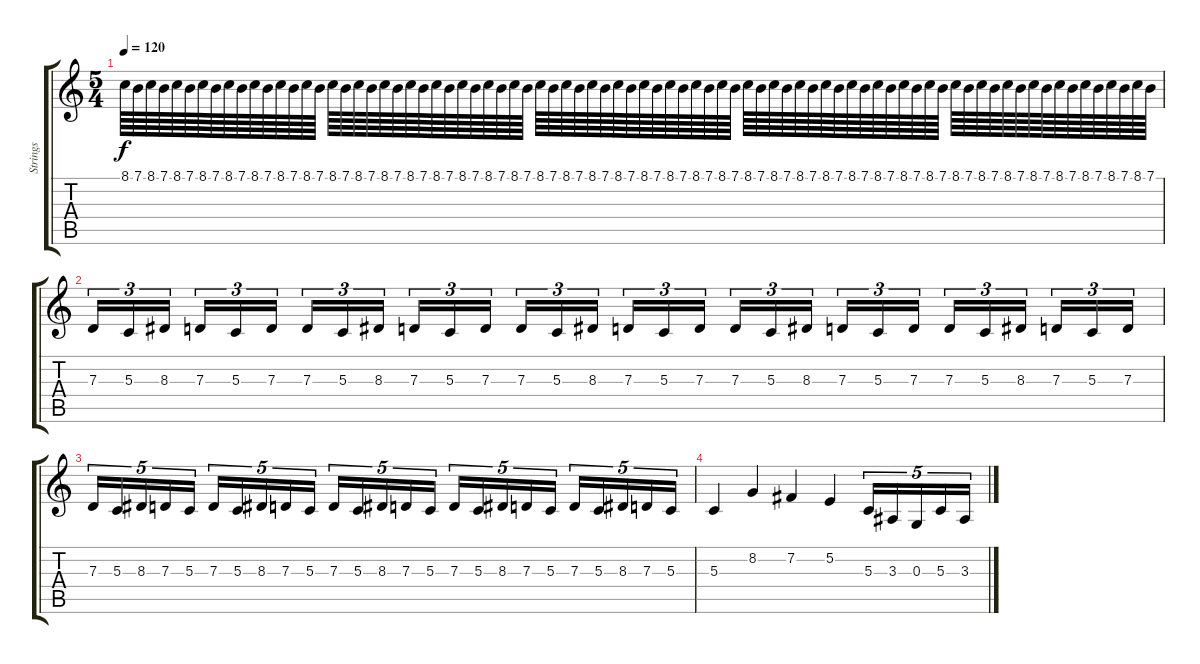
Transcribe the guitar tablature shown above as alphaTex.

\track ("Strings" "Strings") {instrument stringensemble1}
\staff {score tabs}
\tuning (E4 B3 G3 D3 A2 E2) {hide}
\ts (5 4)
\tempo 120
\clef g2
\ks c
8.1.64{dy f} 7.1.64 8.1.64 7.1.64 8.1.64 7.1.64 8.1.64 7.1.64 8.1.64 7.1.64 8.1.64 7.1.64 8.1.64 7.1.64 8.1.64 7.1.64 8.1.64 7.1.64 8.1.64 7.1.64 8.1.64 7.1.64 8.1.64 7.1.64 8.1.64 7.1.64 8.1.64 7.1.64 8.1.64 7.1.64 8.1.64 7.1.64 8.1.64 7.1.64 8.1.64 7.1.64 8.1.64 7.1.64 8.1.64 7.1.64 8.1.64 7.1.64 8.1.64 7.1.64 8.1.64 7.1.64 8.1.64 7.1.64 8.1.64 7.1.64 8.1.64 7.1.64 8.1.64 7.1.64 8.1.64 7.1.64 8.1.64 7.1.64 8.1.64 7.1.64 8.1.64 7.1.64 8.1.64 7.1.64 8.1.64 7.1.64 8.1.64 7.1.64 8.1.64 7.1.64 8.1.64 7.1.64 8.1.64 7.1.64 8.1.64 7.1.64 8.1.64 7.1.64 8.1.64 7.1.64 |
7.3.16{tu (3 2)} 5.3.16{tu (3 2)} 8.3.16{tu (3 2)} 7.3.16{tu (3 2)} 5.3.16{tu (3 2)} 7.3.16{tu (3 2)} 7.3.16{tu (3 2)} 5.3.16{tu (3 2)} 8.3.16{tu (3 2)} 7.3.16{tu (3 2)} 5.3.16{tu (3 2)} 7.3.16{tu (3 2)} 7.3.16{tu (3 2)} 5.3.16{tu (3 2)} 8.3.16{tu (3 2)} 7.3.16{tu (3 2)} 5.3.16{tu (3 2)} 7.3.16{tu (3 2)} 7.3.16{tu (3 2)} 5.3.16{tu (3 2)} 8.3.16{tu (3 2)} 7.3.16{tu (3 2)} 5.3.16{tu (3 2)} 7.3.16{tu (3 2)} 7.3.16{tu (3 2)} 5.3.16{tu (3 2)} 8.3.16{tu (3 2)} 7.3.16{tu (3 2)} 5.3.16{tu (3 2)} 7.3.16{tu (3 2)} |
7.3.16{tu (5 4)} 5.3.16{tu (5 4)} 8.3.16{tu (5 4)} 7.3.16{tu (5 4)} 5.3.16{tu (5 4)} 7.3.16{tu (5 4)} 5.3.16{tu (5 4)} 8.3.16{tu (5 4)} 7.3.16{tu (5 4)} 5.3.16{tu (5 4)} 7.3.16{tu (5 4)} 5.3.16{tu (5 4)} 8.3.16{tu (5 4)} 7.3.16{tu (5 4)} 5.3.16{tu (5 4)} 7.3.16{tu (5 4)} 5.3.16{tu (5 4)} 8.3.16{tu (5 4)} 7.3.16{tu (5 4)} 5.3.16{tu (5 4)} 7.3.16{tu (5 4)} 5.3.16{tu (5 4)} 8.3.16{tu (5 4)} 7.3.16{tu (5 4)} 5.3.16{tu (5 4)} |
5.3.4 8.2.4 7.2.4 5.2.4 5.3.16{tu (5 4)} 3.3.16{tu (5 4)} 0.3.16{tu (5 4)} 5.3.16{tu (5 4)} 3.3.16{tu (5 4)}
